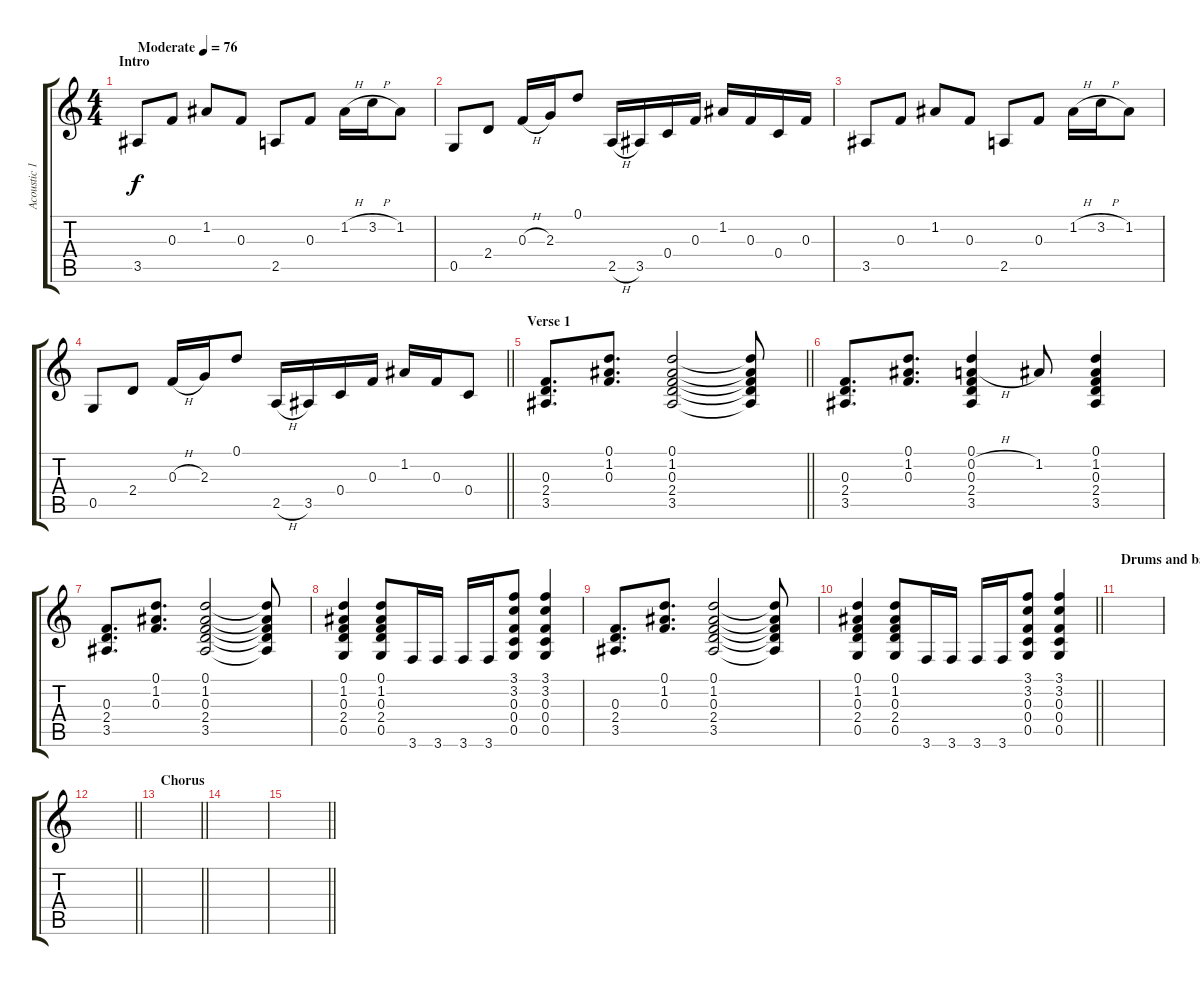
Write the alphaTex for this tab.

\track ("Acoustic 1" "Acoustic 1") {instrument acousticguitarsteel}
\staff {score tabs}
\tuning (D4 A3 F3 C3 G2 D2) {hide}
\ts (4 4)
\section ("" "Intro")
\tempo (76 "Moderate")
\clef g2
\ks c
3.5.8{dy f instrument acousticguitarsteel} 0.3.8 1.2.8 0.3.8 2.5.8 0.3.8 1.2{h}.16 3.2{h}.16 1.2.8 |
0.5.8 2.4.8 0.3{h}.16 2.3.16 0.1.8 2.5{h}.16 3.5.16 0.4.16 0.3.16 1.2.16 0.3.16 0.4.16 0.3.16 |
3.5.8 0.3.8 1.2.8 0.3.8 2.5.8 0.3.8 1.2{h}.16 3.2{h}.16 1.2.8 |
\barLineRight lightlight
0.5.8 2.4.8 0.3{h}.16 2.3.16 0.1.8 2.5{h}.16 3.5.16 0.4.16 0.3.16 1.2.16 0.3.16 0.4.8 |
\section ("" "Verse 1")
\barLineRight lightlight
(0.3 2.4 3.5).8{d} (0.1 1.2 0.3).8{d} (0.1 1.2 0.3 2.4 3.5).2 (0.1{t} 1.2{t} 0.3{t} 2.4{t} 3.5{t}).8 |
\section ("" "")
(0.3 2.4 3.5).8{d} (0.1 1.2 0.3).8{d} (0.1 0.2{h} 0.3 2.4 3.5).4 1.2.8 (0.1 1.2 0.3 2.4 3.5).4 |
(0.3 2.4 3.5).8{d} (0.1 1.2 0.3).8{d} (0.1 1.2 0.3 2.4 3.5).2 (0.1{t} 1.2{t} 0.3{t} 2.4{t} 3.5{t}).8 |
(0.1 1.2 0.3 2.4 0.5).4 (0.1 1.2 0.3 2.4 0.5).8 3.6.16 3.6.16 3.6.16 3.6.16 (3.1 3.2 0.3 0.4 0.5).8 (3.1 3.2 0.3 0.4 0.5).4 |
(0.3 2.4 3.5).8{d} (0.1 1.2 0.3).8{d} (0.1 1.2 0.3 2.4 3.5).2 (0.1{t} 1.2{t} 0.3{t} 2.4{t} 3.5{t}).8 |
\barLineRight lightlight
(0.1 1.2 0.3 2.4 0.5).4 (0.1 1.2 0.3 2.4 0.5).8 3.6.16 3.6.16 3.6.16 3.6.16 (3.1 3.2 0.3 0.4 0.5).8 (3.1 3.2 0.3 0.4 0.5).4 |
\section ("" "Drums and bass enter")
|
\barLineRight lightlight
|
\section ("" "Chorus")
\barLineRight lightlight
|
\section ("" "")
|
\barLineRight lightlight
